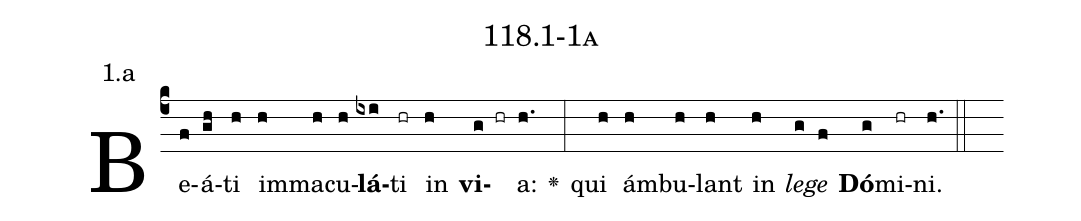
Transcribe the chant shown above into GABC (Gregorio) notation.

name: 118.1-1a;
annotation: 1.a;
%%
(c4)Be(f)á(gh)ti(h) im(h)ma(h)cu(h)<b>lá</b>(ixi)ti(hr) in(h) <b>vi</b>(g hr)a:(h.) <v>\greheightstar</v>(:) qui(h) ám(h)bu(h)lant(h) in(h) <i>le</i>(g)<i>ge</i>(f) <b>Dó</b>(g)mi(hr)ni.(h.) (::)


%E(h) u(h) o(g) u(f) a(g) e.(h.) (::)
